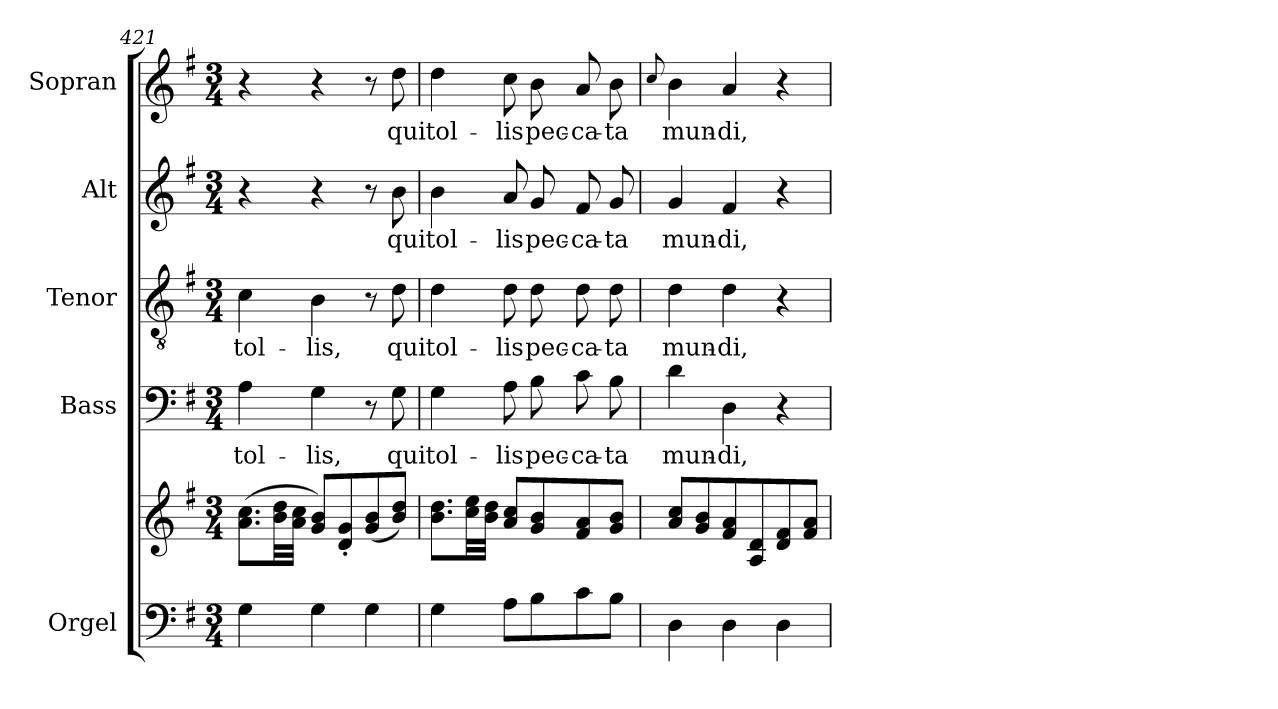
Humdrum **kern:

**kern	**kern	**kern	**text	**kern	**text	**kern	**text	**kern	**text
*part5	*part5	*part4	*part4	*part3	*part3	*part2	*part2	*part1	*part1
*staff6	*staff5	*staff4	*staff4	*staff3	*staff3	*staff2	*staff2	*staff1	*staff1
*I"Orgel	*	*I"Bass	*	*I"Tenor	*	*I"Alt	*	*I"Sopran	*
*I'Org.	*	*I'B.	*	*I'T.	*	*I'A.	*	*I'S.	*
*clefF4	*clefG2	*clefF4	*	*clefGv2	*	*clefG2	*	*clefG2	*
*k[f#]	*k[f#]	*k[f#]	*	*k[f#]	*	*k[f#]	*	*k[f#]	*
*G:	*G:	*G:	*	*G:	*	*G:	*	*G:	*
*M3/4	*M3/4	*M3/4	*	*M3/4	*	*M3/4	*	*M3/4	*
=421	=421	=421	=421	=421	=421	=421	=421	=421	=421
!	!	!	!LO:LY:b	!	!LO:LY:b	!	!	!	!
4G\	(>8.a\ 8.cc\L	4A\	tol-	4c\	tol-	4r	.	4r	.
.	32b\ 32dd\LL	.	.	.	.	.	.	.	.
.	32a\ 32cc\JJJ	.	.	.	.	.	.	.	.
!	!	!	!LO:LY:b	!	!LO:LY:b	!	!	!	!
4G\	8g/ 8b/L)	4G\	-lis,	4B\	-lis,	4r	.	4r	.
.	8d/'< 8g/'<	.	.	.	.	.	.	.	.
4G\	(<8g/ 8b/	8r	.	8r	.	8r	.	8r	.
!	!	!	!LO:LY:b	!	!LO:LY:b	!	!LO:LY:b	!	!LO:LY:b
.	8b/ 8dd/J)	8G\	qui	8d\	qui	8b\	qui	8dd\	qui
=422	=422	=422	=422	=422	=422	=422	=422	=422	=422
!	!	!	!LO:LY:b	!	!LO:LY:b	!	!LO:LY:b	!	!LO:LY:b
4G\	8.b\ 8.dd\L	4G\	tol-	4d\	tol-	4b\	tol-	4dd\	tol-
.	32cc\ 32ee\LL	.	.	.	.	.	.	.	.
.	32b\ 32dd\JJJ	.	.	.	.	.	.	.	.
!	!	!	!LO:LY:b	!	!LO:LY:b	!	!LO:LY:b	!	!LO:LY:b
8A\L	8a/ 8cc/L	8A\	-lis	8d\	-lis	8a/	-lis	8cc\	-lis
!	!	!	!LO:LY:b	!	!LO:LY:b	!	!LO:LY:b	!	!LO:LY:b
8B\	8g/ 8b/	8B\	pec-	8d\	pec-	8g/	pec-	8b\	pec-
!	!	!	!LO:LY:b	!	!LO:LY:b	!	!LO:LY:b	!	!LO:LY:b
8c\	8f#/ 8a/	8c\	-ca-	8d\	-ca-	8f#/	-ca-	8a/	-ca-
!	!	!	!LO:LY:b	!	!LO:LY:b	!	!LO:LY:b	!	!LO:LY:b
8B\J	8g/ 8b/J	8B\	-ta	8d\	-ta	8g/	-ta	8b\	-ta
=423	=423	=423	=423	=423	=423	=423	=423	=423	=423
.	.	.	.	.	.	.	.	8qqcc/	.
!	!	!	!LO:LY:b	!	!LO:LY:b	!	!LO:LY:b	!	!LO:LY:b
4D\	8a/ 8cc/L	4d\	mun-	4d\	mun-	4g/	mun-	4b\	mun-
.	8g/ 8b/	.	.	.	.	.	.	.	.
!	!	!	!LO:LY:b	!	!LO:LY:b	!	!LO:LY:b	!	!LO:LY:b
4D\	8f#/ 8a/	4D\	-di,	4d\	-di,	4f#/	-di,	4a/	-di,
.	8A/ 8d/	.	.	.	.	.	.	.	.
4D\	8d/ 8f#/	4r	.	4r	.	4r	.	4r	.
.	8f#/ 8a/J	.	.	.	.	.	.	.	.
=	=	=	=	=	=	=	=	=	=
*-	*-	*-	*-	*-	*-	*-	*-	*-	*-
